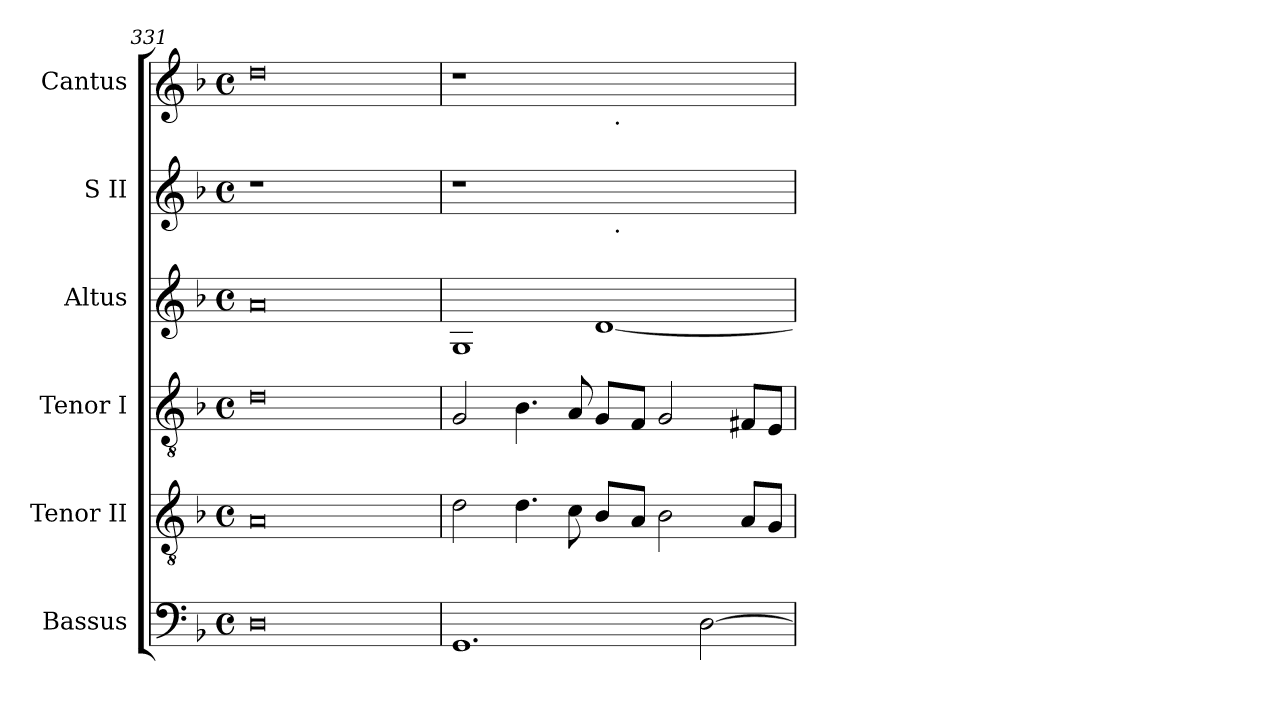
**kern	**kern	**kern	**kern	**kern	**kern
*part6	*part5	*part4	*part3	*part2	*part1
*staff6	*staff5	*staff4	*staff3	*staff2	*staff1
*I"Bassus	*I"Tenor II	*I"Tenor I	*I"Altus	*I"S II	*I"Cantus
*I'B	*I'T II	*I'T I	*I'A	*	*
*clefF4	*clefGv2	*clefGv2	*clefG2	*clefG2	*clefG2
*k[b-]	*k[b-]	*k[b-]	*k[b-]	*k[b-]	*k[b-]
*F:	*F:	*F:	*F:	*F:	*F:
*M4/4	*M4/4	*M4/4	*M4/4	*M4/4	*M4/4
*met(c)	*met(c)	*met(c)	*met(c)	*met(c)	*met(c)
=331	=331	=331	=331	=331	=331
0D	0A	0d	0a	1r	0dd
.	.	.	.	1ryy	.
!!LO:LB:g=z
=332!	=332!	=332!	=332!	=332!	=332!
1.GG	2d\	2G/	1G	1r	1r
.	4.d\	4.B-\	.	.	.
.	8c\	8A/	.	.	.
.	8B-/L	8G/L	[<1d	16ryy	16ryy
!	!	!	!	!	!LO:TX:b:t=.
!	!	!	!	!LO:TX:b:t=.	!
.	.	.	.	2...ryy	2...ryy
.	8A/J	8F/J	.	.	.
.	2B-\	2G/	.	.	.
[>2D\	.	.	.	.	.
.	8A/L	8F#X/L	.	.	.
.	8G/J	8E/J	.	.	.
=	=	=	=	=	=
*-	*-	*-	*-	*-	*-
